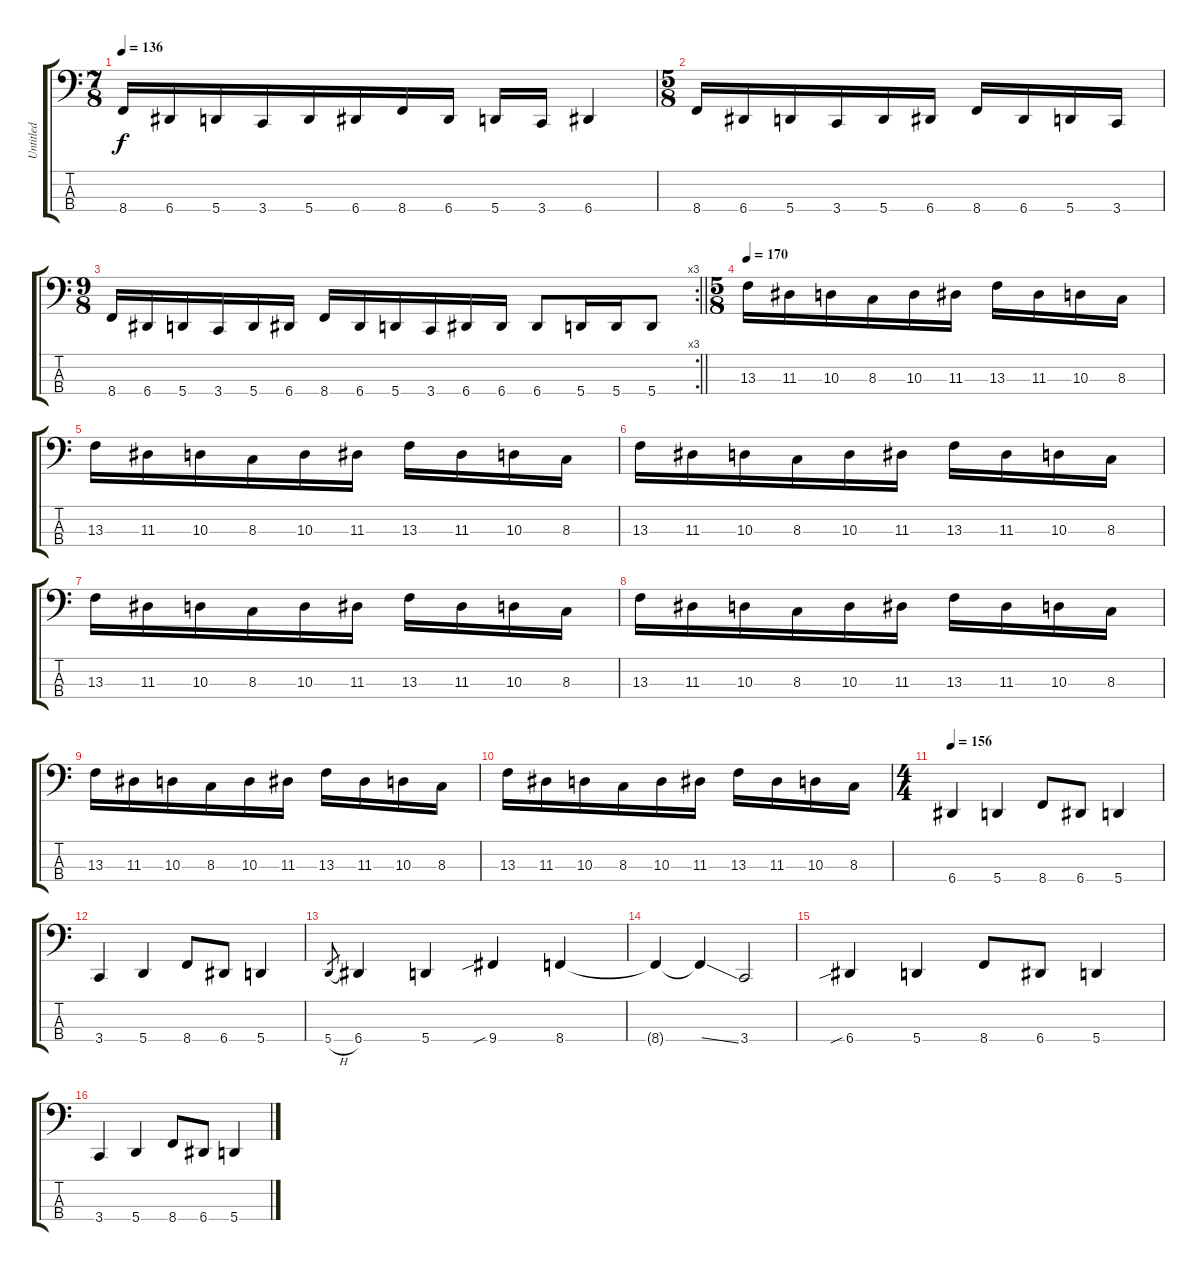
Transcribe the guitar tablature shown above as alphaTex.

\track ("Untitled" "Untitled") {instrument electricbassfinger}
\staff {score tabs}
\tuning (D2 A1 E1 A0) {hide}
\ts (7 8)
\tempo 136
\clef f4
\ks c
8.4.16{dy f} 6.4.16 5.4.16 3.4.16 5.4.16 6.4.16 8.4.16 6.4.16 5.4.16 3.4.16 6.4.4 |
\ts (5 8)
8.4.16 6.4.16 5.4.16 3.4.16 5.4.16 6.4.16 8.4.16 6.4.16 5.4.16 3.4.16 |
\rc 3
\ts (9 8)
\barLineRight lightlight
8.4.16 6.4.16 5.4.16 3.4.16 5.4.16 6.4.16 8.4.16 6.4.16 5.4.16 3.4.16 6.4.16 6.4.16 6.4.8 5.4.16 5.4.16 5.4.8 |
\ts (5 8)
\tempo 170
13.3.16 11.3.16 10.3.16 8.3.16 10.3.16 11.3.16 13.3.16 11.3.16 10.3.16 8.3.16 |
13.3.16 11.3.16 10.3.16 8.3.16 10.3.16 11.3.16 13.3.16 11.3.16 10.3.16 8.3.16 |
13.3.16 11.3.16 10.3.16 8.3.16 10.3.16 11.3.16 13.3.16 11.3.16 10.3.16 8.3.16 |
13.3.16 11.3.16 10.3.16 8.3.16 10.3.16 11.3.16 13.3.16 11.3.16 10.3.16 8.3.16 |
13.3.16 11.3.16 10.3.16 8.3.16 10.3.16 11.3.16 13.3.16 11.3.16 10.3.16 8.3.16 |
13.3.16 11.3.16 10.3.16 8.3.16 10.3.16 11.3.16 13.3.16 11.3.16 10.3.16 8.3.16 |
13.3.16 11.3.16 10.3.16 8.3.16 10.3.16 11.3.16 13.3.16 11.3.16 10.3.16 8.3.16 |
\ts (4 4)
\tempo 156
6.4.4 5.4.4 8.4.8 6.4.8 5.4.4 |
3.4.4 5.4.4 8.4.8 6.4.8 5.4.4 |
5.4{h}.8{gr} 6.4.4 5.4.4 9.4{sib}.4 8.4.4 |
8.4{t}.4 8.4{ss t}.4 3.4.2 |
6.4{sib}.4 5.4.4 8.4.8 6.4.8 5.4.4 |
3.4.4 5.4.4 8.4.8 6.4.8 5.4.4
